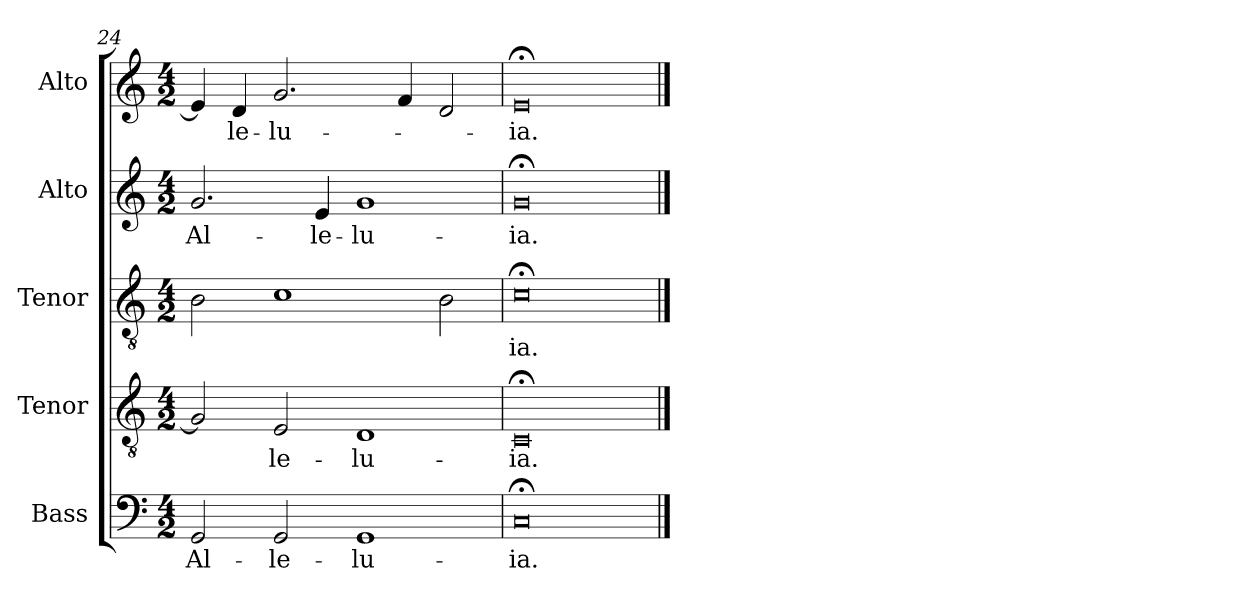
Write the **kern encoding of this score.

**kern	**text	**kern	**text	**kern	**text	**kern	**text	**kern	**text
*part5	*part5	*part4	*part4	*part3	*part3	*part2	*part2	*part1	*part1
*staff5	*staff5	*staff4	*staff4	*staff3	*staff3	*staff2	*staff2	*staff1	*staff1
*I"Bass	*	*I"Tenor	*	*I"Tenor	*	*I"Alto	*	*I"Alto	*
*I'B.	*	*I'T.	*	*I'T.	*	*I'A.	*	*I'A.	*
*clefF4	*	*clefGv2	*	*clefGv2	*	*clefG2	*	*clefG2	*
*	*	*ITrd7c12	*	*ITrd7c12	*	*	*	*	*
*k[]	*	*k[]	*	*k[]	*	*k[]	*	*k[]	*
*C:	*	*C:	*	*C:	*	*C:	*	*C:	*
*M4/2	*	*M4/2	*	*M4/2	*	*M4/2	*	*M4/2	*
=24	=24	=24	=24	=24	=24	=24	=24	=24	=24
!	!LO:LY:b:color=#000000	!	!	!	!	!	!	!	!
!	!	!	!	!	!	!	!LO:LY:b:color=#000000	!	!
2GGi/	Al-	2GGi/]	.	2BBi\	.	2.gi/	Al-	4ei/]	.
!	!	!	!	!	!	!	!	!	!LO:LY:b:color=#000000
.	.	.	.	.	.	.	.	4di/	-le-
!	!LO:LY:b:color=#000000	!	!	!	!	!	!	!	!
!	!	!	!LO:LY:b:color=#000000	!	!	!	!	!	!
!	!	!	!	!	!	!	!	!	!LO:LY:b:color=#000000
2GGi/	-le-	2EEi/	-le-	1Ci	.	.	.	2.gi/	-lu-
!	!	!	!	!	!	!	!LO:LY:b:color=#000000	!	!
.	.	.	.	.	.	4ei/	-le-	.	.
!	!LO:LY:b:color=#000000	!	!	!	!	!	!	!	!
!	!	!	!LO:LY:b:color=#000000	!	!	!	!	!	!
!	!	!	!	!	!	!	!LO:LY:b:color=#000000	!	!
1GGi	-lu-	1DDi	-lu-	.	.	1gi	-lu-	.	.
.	.	.	.	.	.	.	.	4fi/	.
.	.	.	.	2BBi\	.	.	.	2di/	.
=25	=25	=25	=25	=25	=25	=25	=25	=25	=25
!	!LO:LY:b:color=#000000	!	!	!	!	!	!	!	!
!	!	!	!LO:LY:b:color=#000000	!	!	!	!	!	!
!	!	!	!	!	!LO:LY:b:color=#000000	!	!	!	!
!	!	!	!	!	!	!	!LO:LY:b:color=#000000	!	!
!	!	!	!	!	!	!	!	!	!LO:LY:b:color=#000000
0C;i	-ia.	0CC;i	-ia.	0C;i	-ia.	0g;i	-ia.	0e;i	-ia.
==	==	==	==	==	==	==	==	==	==
*-	*-	*-	*-	*-	*-	*-	*-	*-	*-
